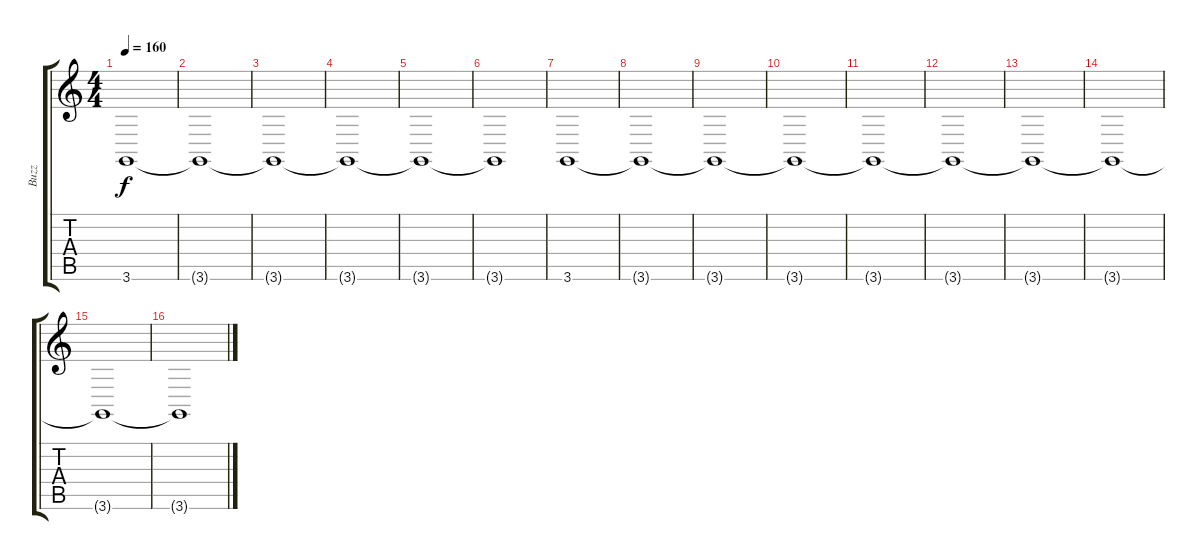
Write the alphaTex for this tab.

\track ("Buzz" "Buzz") {instrument lead7fifths}
\staff {score tabs}
\tuning (E4 B3 G3 D3 A2 E2) {hide}
\ts (4 4)
\tempo 160
\clef g2
\ks c
3.6.1{dy f instrument lead7fifths} |
3.6{t}.1 |
3.6{t}.1 |
3.6{t}.1 |
3.6{t}.1 |
3.6{t}.1 |
3.6.1 |
3.6{t}.1 |
3.6{t}.1 |
3.6{t}.1 |
3.6{t}.1 |
3.6{t}.1 |
3.6{t}.1 |
3.6{t}.1 |
3.6{t}.1 |
3.6{t}.1
